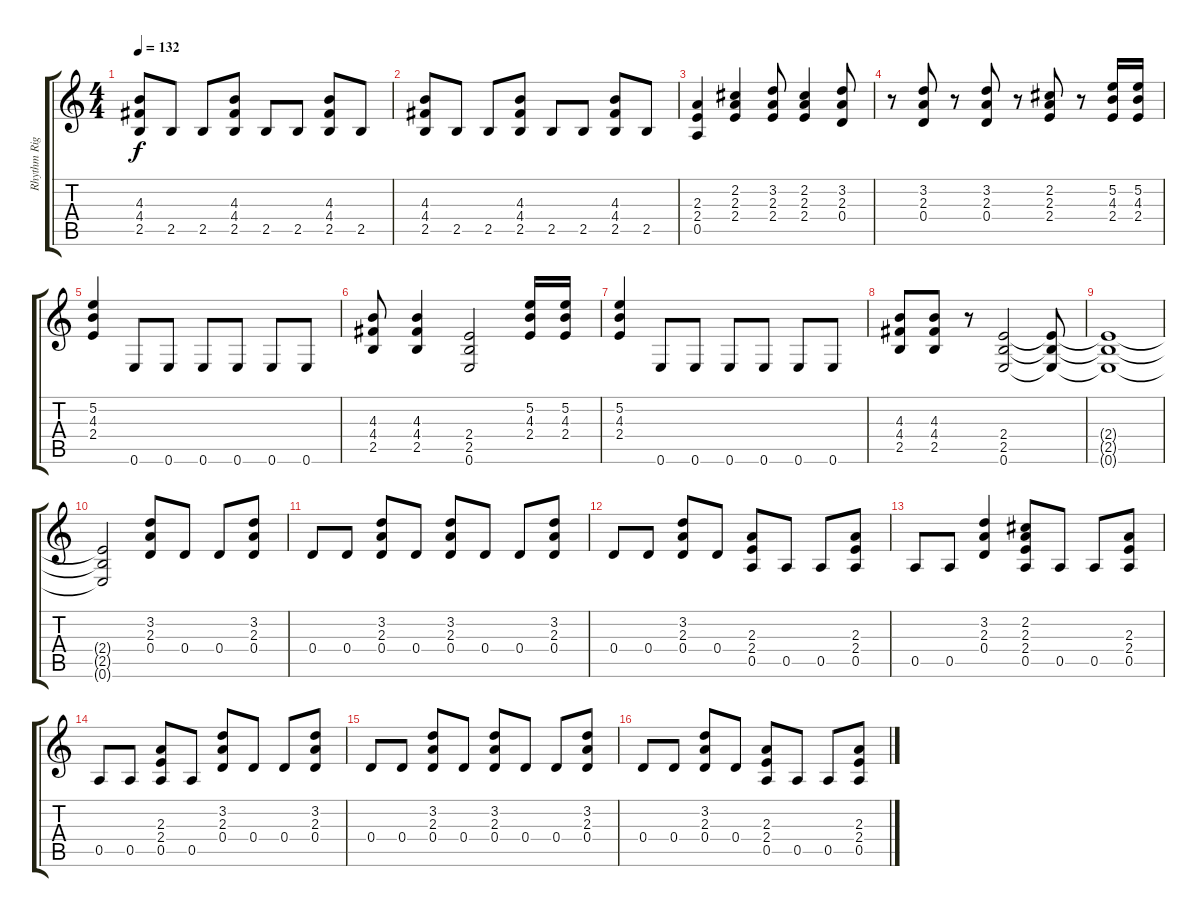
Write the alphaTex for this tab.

\track ("Rhythm Right pan" "Rhythm Rig") {instrument distortionguitar}
\staff {score tabs}
\tuning (E4 B3 G3 D3 A2 E2) {hide}
\ts (4 4)
\tempo 132
\clef g2
\ks c
(4.3 4.4 2.5).8{dy f} 2.5.8 2.5.8 (4.3 4.4 2.5).8 2.5.8 2.5.8 (4.3 4.4 2.5).8 2.5.8 |
(4.3 4.4 2.5).8 2.5.8 2.5.8 (4.3 4.4 2.5).8 2.5.8 2.5.8 (4.3 4.4 2.5).8 2.5.8 |
(2.3 2.4 0.5).4 (2.2 2.3 2.4).4 (3.2 2.3 2.4).8 (2.2 2.3 2.4).4 (3.2 2.3 0.4).8 |
r.8 (3.2 2.3 0.4).8 r.8 (3.2 2.3 0.4).8 r.8 (2.2 2.3 2.4).8 r.8 (5.2 4.3 2.4).16 (5.2 4.3 2.4).16 |
(5.2 4.3 2.4).4 0.6.8 0.6.8 0.6.8 0.6.8 0.6.8 0.6.8 |
(4.3 4.4 2.5).8 (4.3 4.4 2.5).4 (2.4 2.5 0.6).2 (5.2 4.3 2.4).16 (5.2 4.3 2.4).16 |
(5.2 4.3 2.4).4 0.6.8 0.6.8 0.6.8 0.6.8 0.6.8 0.6.8 |
(4.3 4.4 2.5).8 (4.3 4.4 2.5).8 r.8 (2.4 2.5 0.6).2 (2.4{t} 2.5{t} 0.6{t}).8 |
(2.4{t} 2.5{t} 0.6{t}).1 |
(2.4{t} 2.5{t} 0.6{t}).2 (3.2 2.3 0.4).8 0.4.8 0.4.8 (3.2 2.3 0.4).8 |
0.4.8 0.4.8 (3.2 2.3 0.4).8 0.4.8 (3.2 2.3 0.4).8 0.4.8 0.4.8 (3.2 2.3 0.4).8 |
0.4.8 0.4.8 (3.2 2.3 0.4).8 0.4.8 (2.3 2.4 0.5).8 0.5.8 0.5.8 (2.3 2.4 0.5).8 |
0.5.8 0.5.8 (3.2 2.3 0.4).4 (2.2 2.3 2.4 0.5).8 0.5.8 0.5.8 (2.3 2.4 0.5).8 |
0.5.8 0.5.8 (2.3 2.4 0.5).8 0.5.8 (3.2 2.3 0.4).8 0.4.8 0.4.8 (3.2 2.3 0.4).8 |
0.4.8 0.4.8 (3.2 2.3 0.4).8 0.4.8 (3.2 2.3 0.4).8 0.4.8 0.4.8 (3.2 2.3 0.4).8 |
0.4.8 0.4.8 (3.2 2.3 0.4).8 0.4.8 (2.3 2.4 0.5).8 0.5.8 0.5.8 (2.3 2.4 0.5).8
